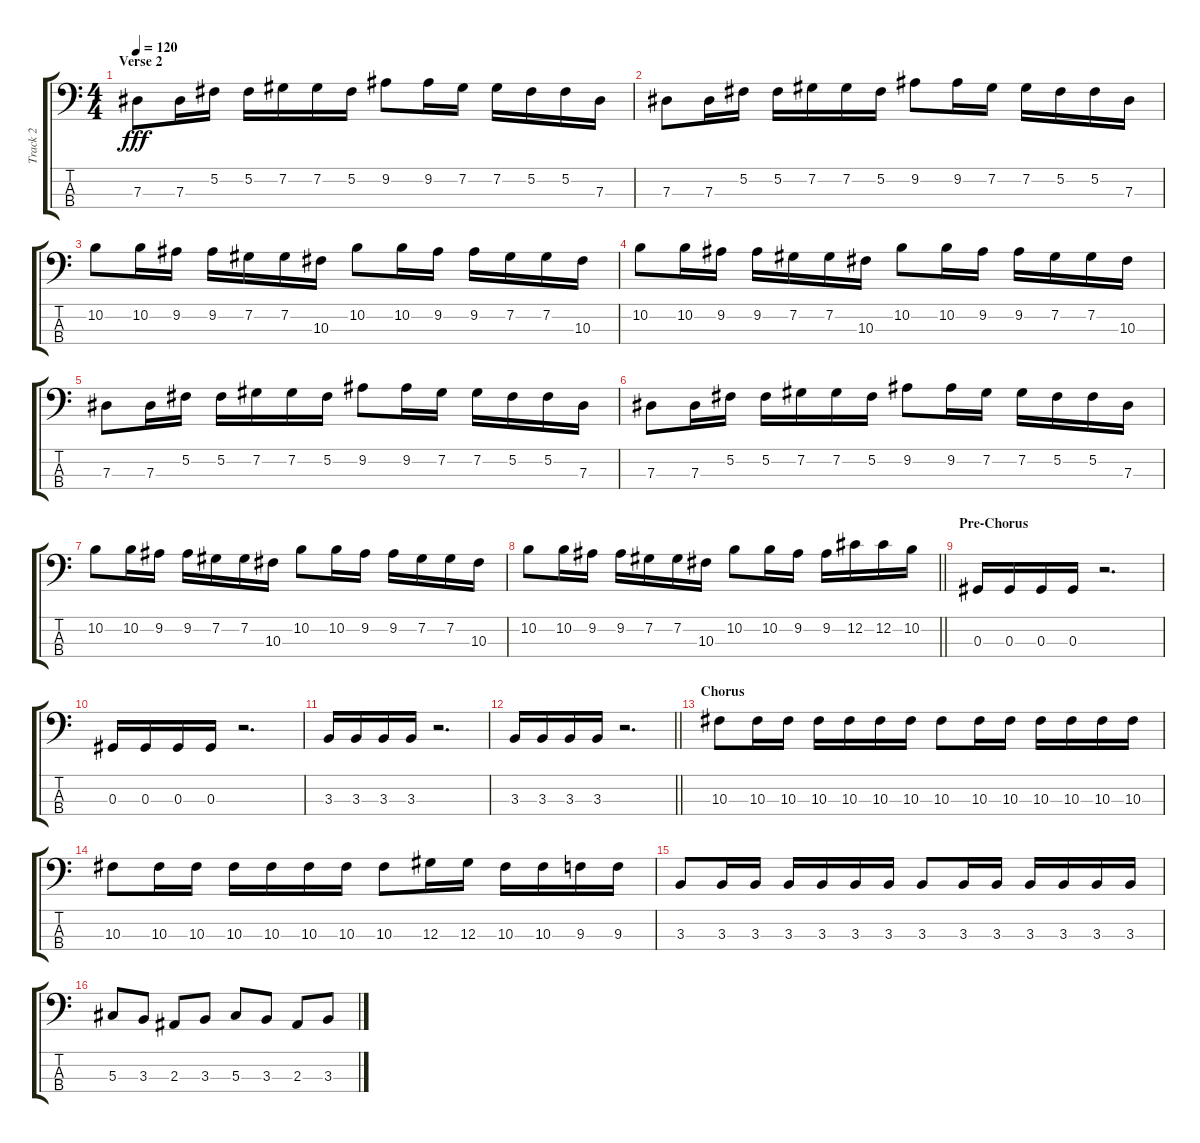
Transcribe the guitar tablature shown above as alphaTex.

\track ("Track 2" "Track 2") {instrument electricbassfinger}
\staff {score tabs}
\tuning (Gb2 Db2 Ab1 Eb1) {hide}
\ts (4 4)
\section ("" "Verse 2")
\tempo 120
\clef f4
\ks c
7.3.8{dy fff} 7.3.16 5.2.16 5.2.16 7.2.16 7.2.16 5.2.16 9.2.8 9.2.16 7.2.16 7.2.16 5.2.16 5.2.16 7.3.16 |
7.3.8 7.3.16 5.2.16 5.2.16 7.2.16 7.2.16 5.2.16 9.2.8 9.2.16 7.2.16 7.2.16 5.2.16 5.2.16 7.3.16 |
10.2.8 10.2.16 9.2.16 9.2.16 7.2.16 7.2.16 10.3.16 10.2.8 10.2.16 9.2.16 9.2.16 7.2.16 7.2.16 10.3.16 |
10.2.8 10.2.16 9.2.16 9.2.16 7.2.16 7.2.16 10.3.16 10.2.8 10.2.16 9.2.16 9.2.16 7.2.16 7.2.16 10.3.16 |
7.3.8 7.3.16 5.2.16 5.2.16 7.2.16 7.2.16 5.2.16 9.2.8 9.2.16 7.2.16 7.2.16 5.2.16 5.2.16 7.3.16 |
7.3.8 7.3.16 5.2.16 5.2.16 7.2.16 7.2.16 5.2.16 9.2.8 9.2.16 7.2.16 7.2.16 5.2.16 5.2.16 7.3.16 |
10.2.8 10.2.16 9.2.16 9.2.16 7.2.16 7.2.16 10.3.16 10.2.8 10.2.16 9.2.16 9.2.16 7.2.16 7.2.16 10.3.16 |
\barLineRight lightlight
10.2.8 10.2.16 9.2.16 9.2.16 7.2.16 7.2.16 10.3.16 10.2.8 10.2.16 9.2.16 9.2.16 12.2.16 12.2.16 10.2.16 |
\section ("" "Pre-Chorus")
0.3.16 0.3.16 0.3.16 0.3.16 r.2{d} |
0.3.16 0.3.16 0.3.16 0.3.16 r.2{d} |
3.3.16 3.3.16 3.3.16 3.3.16 r.2{d} |
\barLineRight lightlight
3.3.16 3.3.16 3.3.16 3.3.16 r.2{d} |
\section ("" "Chorus")
10.3.8 10.3.16 10.3.16 10.3.16 10.3.16 10.3.16 10.3.16 10.3.8 10.3.16 10.3.16 10.3.16 10.3.16 10.3.16 10.3.16 |
10.3.8 10.3.16 10.3.16 10.3.16 10.3.16 10.3.16 10.3.16 10.3.8 12.3.16 12.3.16 10.3.16 10.3.16 9.3.16 9.3.16 |
3.3.8 3.3.16 3.3.16 3.3.16 3.3.16 3.3.16 3.3.16 3.3.8 3.3.16 3.3.16 3.3.16 3.3.16 3.3.16 3.3.16 |
5.3.8 3.3.8 2.3.8 3.3.8 5.3.8 3.3.8 2.3.8 3.3.8
